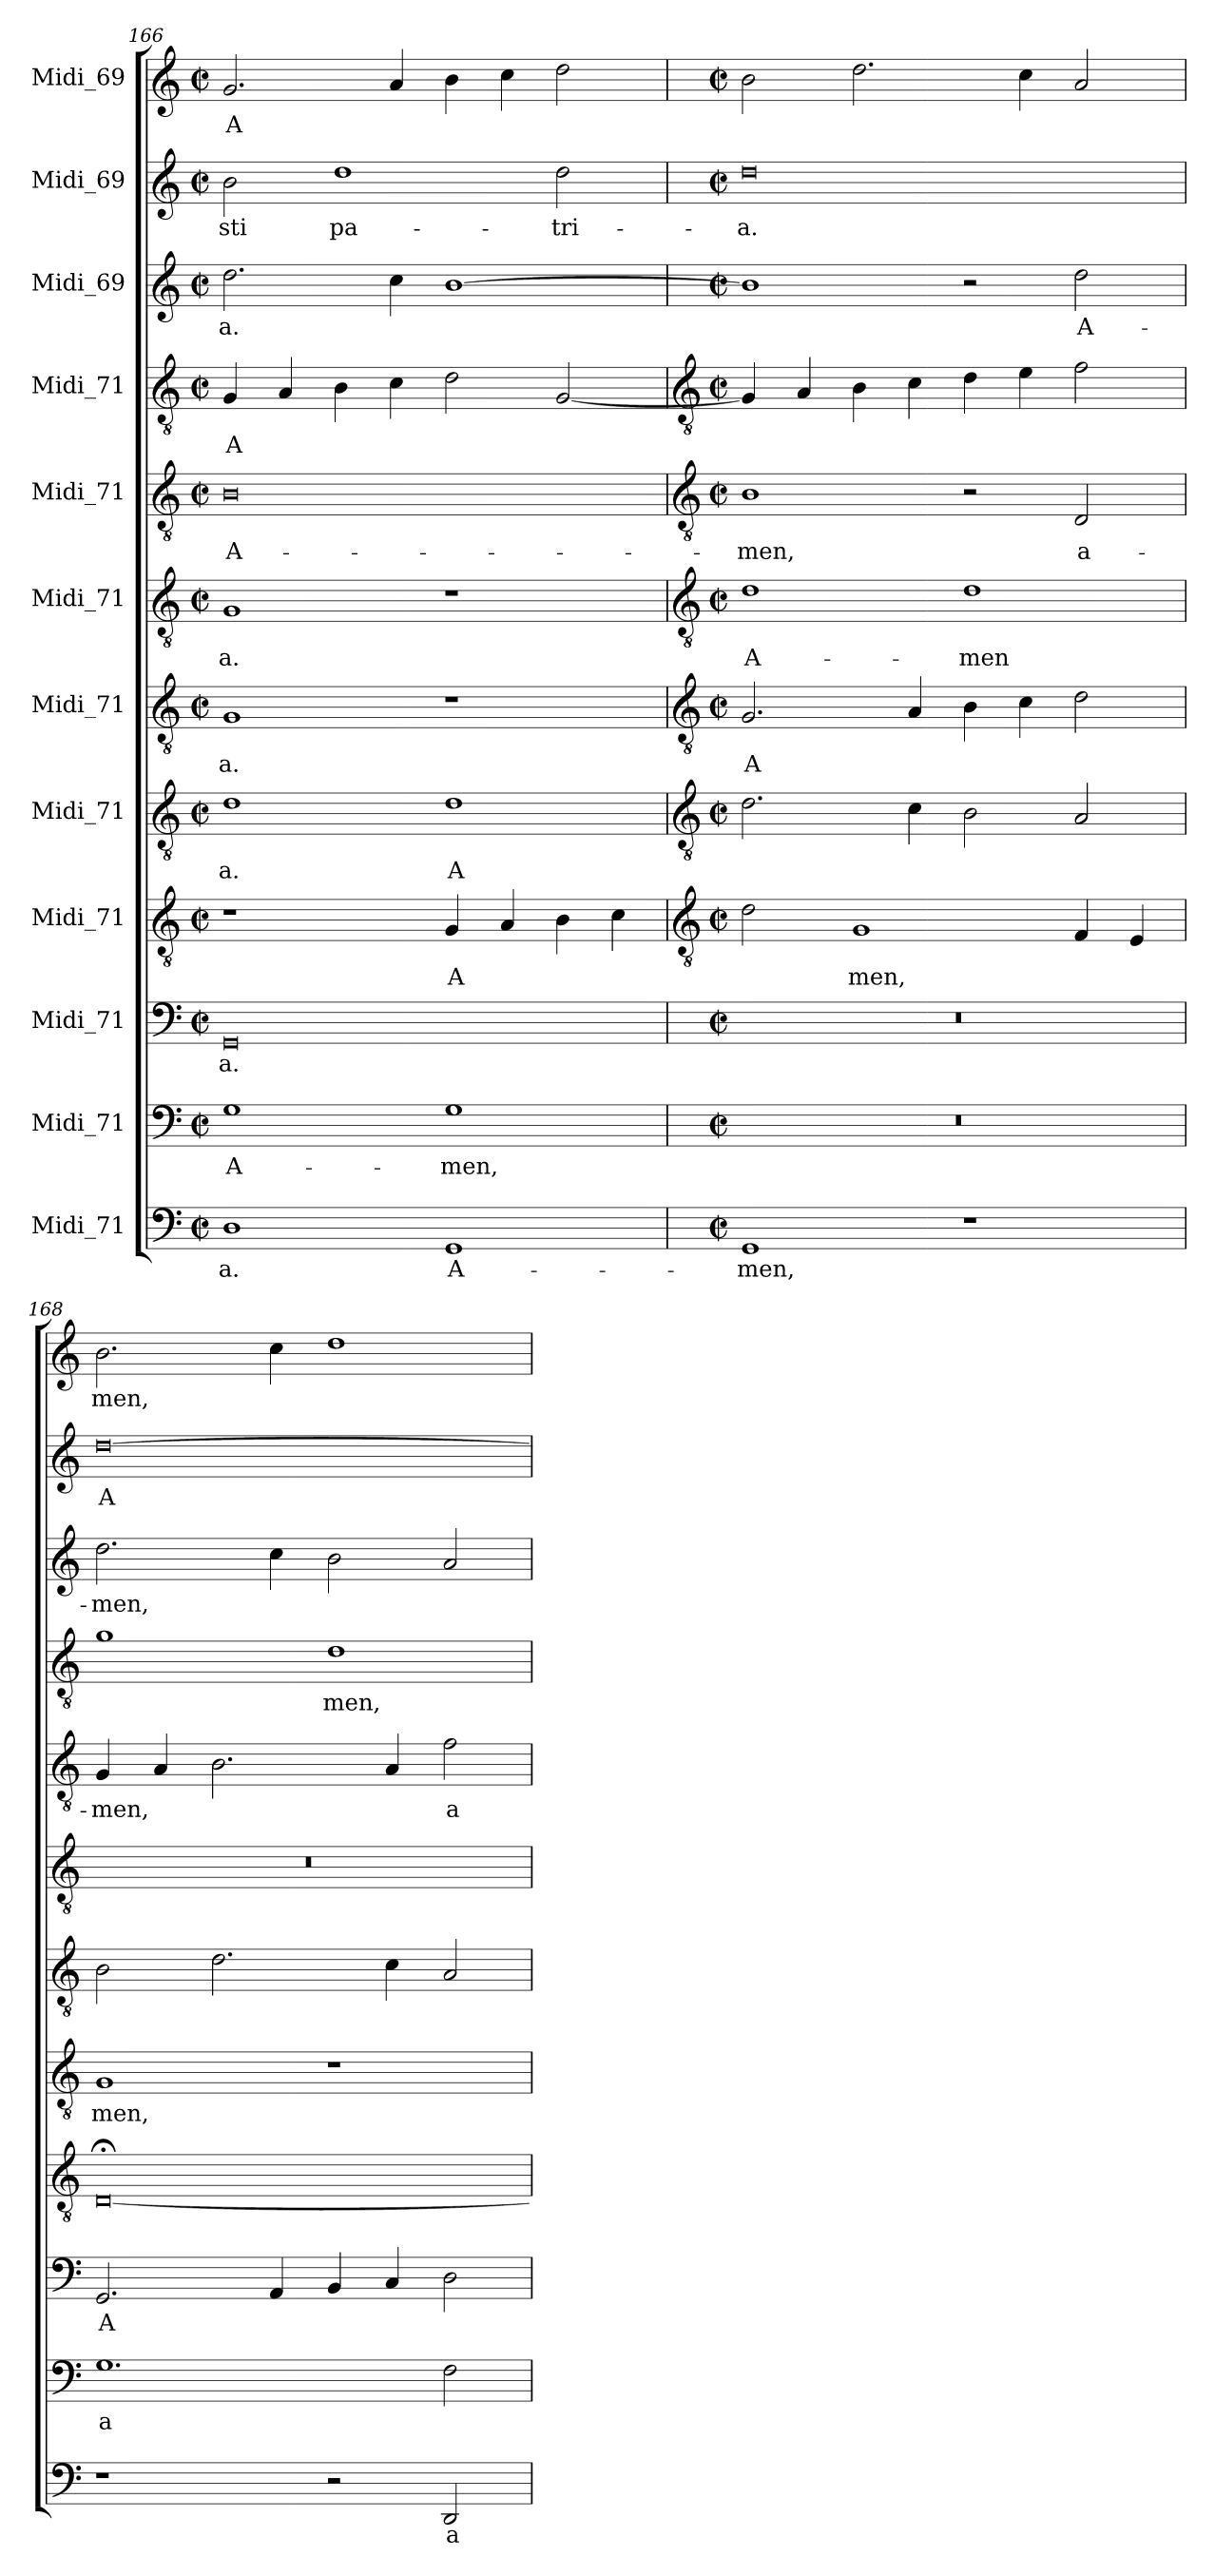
**kern	**text	**kern	**text	**kern	**text	**kern	**text	**kern	**text	**kern	**text	**kern	**text	**kern	**text	**kern	**text	**kern	**text	**kern	**text	**kern	**text
*part12	*part12	*part11	*part11	*part10	*part10	*part9	*part9	*part8	*part8	*part7	*part7	*part6	*part6	*part5	*part5	*part4	*part4	*part3	*part3	*part2	*part2	*part1	*part1
*staff12	*staff12	*staff11	*staff11	*staff10	*staff10	*staff9	*staff9	*staff8	*staff8	*staff7	*staff7	*staff6	*staff6	*staff5	*staff5	*staff4	*staff4	*staff3	*staff3	*staff2	*staff2	*staff1	*staff1
*I"Midi_71	*	*I"Midi_71	*	*I"Midi_71	*	*I"Midi_71	*	*I"Midi_71	*	*I"Midi_71	*	*I"Midi_71	*	*I"Midi_71	*	*I"Midi_71	*	*I"Midi_69	*	*I"Midi_69	*	*I"Midi_69	*
*clefF4	*	*clefF4	*	*clefF4	*	*clefGv2	*	*clefGv2	*	*clefGv2	*	*clefGv2	*	*clefGv2	*	*clefGv2	*	*clefG2	*	*clefG2	*	*clefG2	*
*k[]	*	*k[]	*	*k[]	*	*k[]	*	*k[]	*	*k[]	*	*k[]	*	*k[]	*	*k[]	*	*k[]	*	*k[]	*	*k[]	*
*C:	*	*C:	*	*C:	*	*C:	*	*C:	*	*C:	*	*C:	*	*C:	*	*C:	*	*C:	*	*C:	*	*C:	*
*M4/2	*	*M4/2	*	*M4/2	*	*M4/2	*	*M4/2	*	*M4/2	*	*M4/2	*	*M4/2	*	*M4/2	*	*M4/2	*	*M4/2	*	*M4/2	*
*met(c|)	*	*met(c|)	*	*met(c|)	*	*met(c|)	*	*met(c|)	*	*met(c|)	*	*met(c|)	*	*met(c|)	*	*met(c|)	*	*met(c|)	*	*met(c|)	*	*met(c|)	*
=166	=166	=166	=166	=166	=166	=166	=166	=166	=166	=166	=166	=166	=166	=166	=166	=166	=166	=166	=166	=166	=166	=166	=166
!	!LO:LY:b	!	!LO:LY:b	!	!LO:LY:b	!	!	!	!LO:LY:b	!	!LO:LY:b	!	!LO:LY:b	!	!LO:LY:b	!	!LO:LY:b	!	!LO:LY:b	!	!LO:LY:b	!	!LO:LY:b
1D	-a.	1G	A-	0GG	-a.	1r	.	1d	-a.	1G	-a.	1G	-a.	0B	A-	4G	A	2.dd	-a.	2b	-sti	2.g	A
.	.	.	.	.	.	.	.	.	.	.	.	.	.	.	.	4A	.	.	.	.	.	.	.
!	!	!	!	!	!	!	!	!	!	!	!	!	!	!	!	!	!	!	!	!	!LO:LY:b	!	!
.	.	.	.	.	.	.	.	.	.	.	.	.	.	.	.	4B	.	.	.	1dd	pa-	.	.
.	.	.	.	.	.	.	.	.	.	.	.	.	.	.	.	4c	.	4cc	.	.	.	4a	.
!	!LO:LY:b	!	!LO:LY:b	!	!	!	!LO:LY:b	!	!LO:LY:b	!	!	!	!	!	!	!	!	!	!	!	!	!	!
1GG	A-	1G	-men,	.	.	4G	A	1d	A	1r	.	1r	.	.	.	2d	.	[1b	.	.	.	4b	.
.	.	.	.	.	.	4A	.	.	.	.	.	.	.	.	.	.	.	.	.	.	.	4cc	.
!	!	!	!	!	!	!	!	!	!	!	!	!	!	!	!	!	!	!	!	!	!LO:LY:b	!	!
.	.	.	.	.	.	4B	.	.	.	.	.	.	.	.	.	[2G	.	.	.	2dd	-tri-	2dd	.
.	.	.	.	.	.	4c	.	.	.	.	.	.	.	.	.	.	.	.	.	.	.	.	.
!!LO:LB:g=z
=167	=167	=167	=167	=167	=167	=167	=167	=167	=167	=167	=167	=167	=167	=167	=167	=167	=167	=167	=167	=167	=167	=167	=167
*	*	*	*	*	*	*clefGv2	*	*clefGv2	*	*clefGv2	*	*clefGv2	*	*clefGv2	*	*clefGv2	*	*	*	*	*	*	*
*M4/2	*	*M4/2	*	*M4/2	*	*M4/2	*	*M4/2	*	*M4/2	*	*M4/2	*	*M4/2	*	*M4/2	*	*M4/2	*	*M4/2	*	*M4/2	*
*met(c|)	*	*met(c|)	*	*met(c|)	*	*met(c|)	*	*met(c|)	*	*met(c|)	*	*met(c|)	*	*met(c|)	*	*met(c|)	*	*met(c|)	*	*met(c|)	*	*met(c|)	*
!	!LO:LY:b	!	!	!	!	!	!	!	!	!	!LO:LY:b	!	!LO:LY:b	!	!LO:LY:b	!	!	!	!	!	!LO:LY:b	!	!
1GG	-men,	0r	.	0r	.	2d	.	2.d	.	2.G	A	1d	A-	1B	-men,	4G]	.	1b]	.	0dd	-a.	2b	.
.	.	.	.	.	.	.	.	.	.	.	.	.	.	.	.	4A	.	.	.	.	.	.	.
!	!	!	!	!	!	!	!LO:LY:b	!	!	!	!	!	!	!	!	!	!	!	!	!	!	!	!
.	.	.	.	.	.	1G	men,	.	.	.	.	.	.	.	.	4B	.	.	.	.	.	2.dd	.
.	.	.	.	.	.	.	.	4c	.	4A	.	.	.	.	.	4c	.	.	.	.	.	.	.
!	!	!	!	!	!	!	!	!	!	!	!	!	!LO:LY:b	!	!	!	!	!	!	!	!	!	!
1r	.	.	.	.	.	.	.	2B	.	4B	.	1d	-men	2r	.	4d	.	2r	.	.	.	.	.
.	.	.	.	.	.	.	.	.	.	4c	.	.	.	.	.	4e	.	.	.	.	.	4cc	.
!	!	!	!	!	!	!	!	!	!	!	!	!	!	!	!LO:LY:b	!	!	!	!LO:LY:b	!	!	!	!
.	.	.	.	.	.	4F	.	2A	.	2d	.	.	.	2D	a-	2f	.	2dd	A-	.	.	2a	.
.	.	.	.	.	.	4E	.	.	.	.	.	.	.	.	.	.	.	.	.	.	.	.	.
=168	=168	=168	=168	=168	=168	=168	=168	=168	=168	=168	=168	=168	=168	=168	=168	=168	=168	=168	=168	=168	=168	=168	=168
!	!	!	!LO:LY:b	!	!LO:LY:b	!	!	!	!LO:LY:b	!	!	!	!	!	!LO:LY:b	!	!	!	!LO:LY:b	!	!LO:LY:b	!	!LO:LY:b
1r	.	1.G	a	2.GG	A	[0D;<	.	1G	men,	2B	.	0r	.	4G	-men,	1g	.	2.dd	-men,	[0dd	A-	2.b	men,
.	.	.	.	.	.	.	.	.	.	.	.	.	.	4A	.	.	.	.	.	.	.	.	.
.	.	.	.	.	.	.	.	.	.	2.d	.	.	.	2.B	.	.	.	.	.	.	.	.	.
.	.	.	.	4AA	.	.	.	.	.	.	.	.	.	.	.	.	.	4cc	.	.	.	4cc	.
!	!	!	!	!	!	!	!	!	!	!	!	!	!	!	!	!	!LO:LY:b	!	!	!	!	!	!
2r	.	.	.	4BB	.	.	.	1r	.	.	.	.	.	.	.	1d	men,	2b	.	.	.	1dd	.
.	.	.	.	4C	.	.	.	.	.	4c	.	.	.	4A	.	.	.	.	.	.	.	.	.
!	!LO:LY:b	!	!	!	!	!	!	!	!	!	!	!	!	!	!LO:LY:b	!	!	!	!	!	!	!	!
2DD	a	2F	.	2D	.	.	.	.	.	2A	.	.	.	2f	a	.	.	2a	.	.	.	.	.
=	=	=	=	=	=	=	=	=	=	=	=	=	=	=	=	=	=	=	=	=	=	=	=
*-	*-	*-	*-	*-	*-	*-	*-	*-	*-	*-	*-	*-	*-	*-	*-	*-	*-	*-	*-	*-	*-	*-	*-
